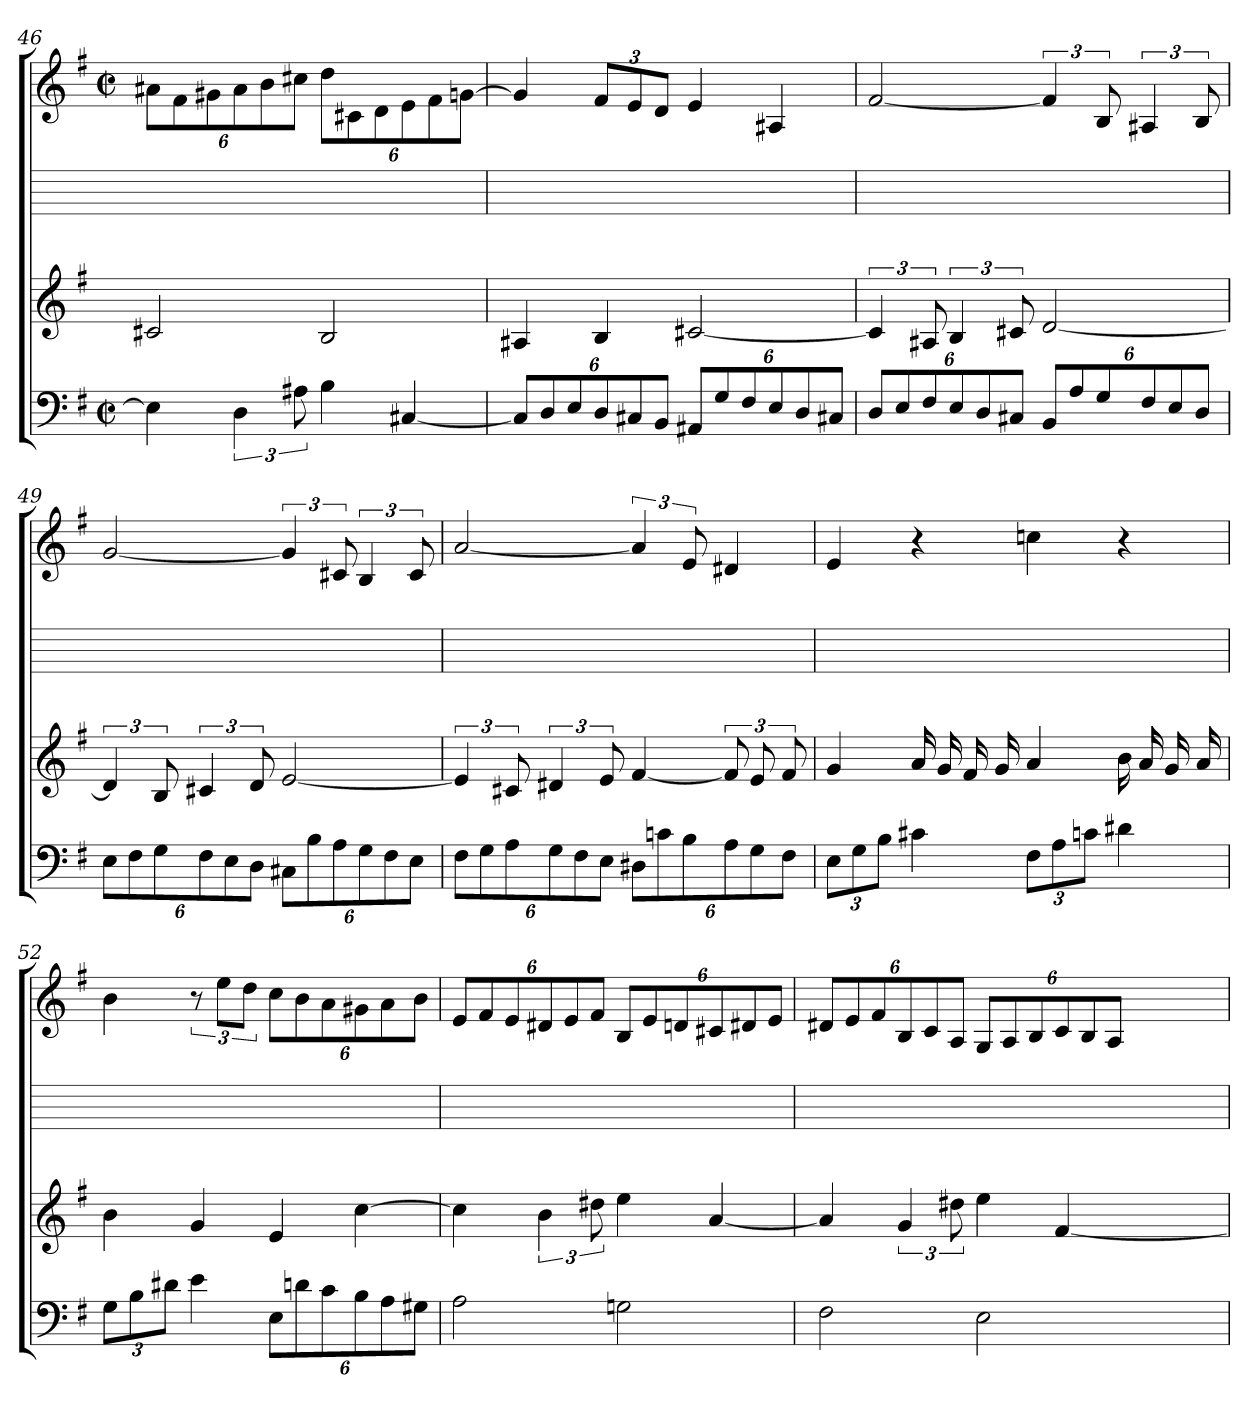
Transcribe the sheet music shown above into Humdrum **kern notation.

**kern	**kern	**kern	**kern
*part4	*part3	*part2	*part1
*staff4	*staff3	*staff2	*staff1
*clefF4	*clefG2	*	*clefG2
*k[f#]	*k[f#]	*	*k[f#]
*e:	*	*	*e:
*M2/2	*	*	*M2/2
*met(c|)	*	*	*met(c|)
=46	=46	=46	=46
4E]	2c#X	1ryy	12a#X\L
.	.	.	12f#\
.	.	.	12g#X\
6D	.	.	12a#\
.	.	.	12b\
12A#X	.	.	12cc#X\J
4B	2B	.	12dd\L
.	.	.	12c#X\
.	.	.	12d\
[4C#X	.	.	12e\
.	.	.	12f#\
.	.	.	[12gn\J
=47	=47	=47	=47
12C#/L]	4A#X	1ryy	4g]
12D/	.	.	.
12E/	.	.	.
12D/	4B	.	12f#/L
12C#X/	.	.	12e/
12BB/J	.	.	12d/J
12AA#X/L	[2c#X	.	4e
12G/	.	.	.
12F#/	.	.	.
12E/	.	.	4A#X
12D/	.	.	.
12C#X/J	.	.	.
=48	=48	=48	=48
12D/L	6c#]	1ryy	[2f#
12E/	.	.	.
12F#/	12A#X	.	.
12E/	6B	.	.
12D/	.	.	.
12C#X/J	12c#X	.	.
12BB/L	[2d	.	6f#]
12A/	.	.	.
12G/	.	.	12B
12F#/	.	.	6A#X
12E/	.	.	.
12D/J	.	.	12B
=49	=49	=49	=49
12E\L	6d]	1ryy	[2g
12F#\	.	.	.
12G\	12B	.	.
12F#\	6c#X	.	.
12E\	.	.	.
12D\J	12d	.	.
12C#X\L	[2e	.	6g]
12B\	.	.	.
12A\	.	.	12c#X
12G\	.	.	6B
12F#\	.	.	.
12E\J	.	.	12c#
=50	=50	=50	=50
12F#\L	6e]	1ryy	[2a
12G\	.	.	.
12A\	12c#X	.	.
12G\	6d#X	.	.
12F#\	.	.	.
12E\J	12e	.	.
12D#X\L	[4f#	.	6a]
12cn\	.	.	.
12B\	.	.	12e
12A\	12f#]	.	4d#X
12G\	12e	.	.
12F#\J	12f#	.	.
=51	=51	=51	=51
12E\L	4g	1ryy	4e
12G\	.	.	.
12B\J	.	.	.
4c#X	16a	.	4r
.	16g	.	.
.	16f#	.	.
.	16g	.	.
12F#\L	4a	.	4ccn
12A\	.	.	.
12cn\J	.	.	.
4d#X	16b	.	4r
.	16a	.	.
.	16g	.	.
.	16a	.	.
=52	=52	=52	=52
12G\L	4b	1ryy	4b
12B\	.	.	.
12d#X\J	.	.	.
4e	4g	.	12r
.	.	.	12ee\L
.	.	.	12dd\J
12E\L	4e	.	12cc\L
12dn\	.	.	12b\
12c\	.	.	12a\
12B\	[4cc	.	12g#X\
12A\	.	.	12a\
12G#X\J	.	.	12b\J
=53	=53	=53	=53
2A	4cc]	1ryy	12e/L
.	.	.	12f#/
.	.	.	12e/
.	6b	.	12d#X/
.	.	.	12e/
.	12dd#X	.	12f#/J
2Gn	4ee	.	12B/L
.	.	.	12e/
.	.	.	12dn/
.	[4a	.	12c#X/
.	.	.	12d#X/
.	.	.	12e/J
=54	=54	=54	=54
2F#	4a]	1ryy	12d#X/L
.	.	.	12e/
.	.	.	12f#/
.	6g	.	12B/
.	.	.	12c/
.	12dd#X	.	12A/J
2E	4ee	.	12G/L
.	.	.	12A/
.	.	.	12B/
.	[4f#	.	12c/
.	.	.	12B/
.	.	.	12A/J
=	=	=	=
*-	*-	*-	*-
